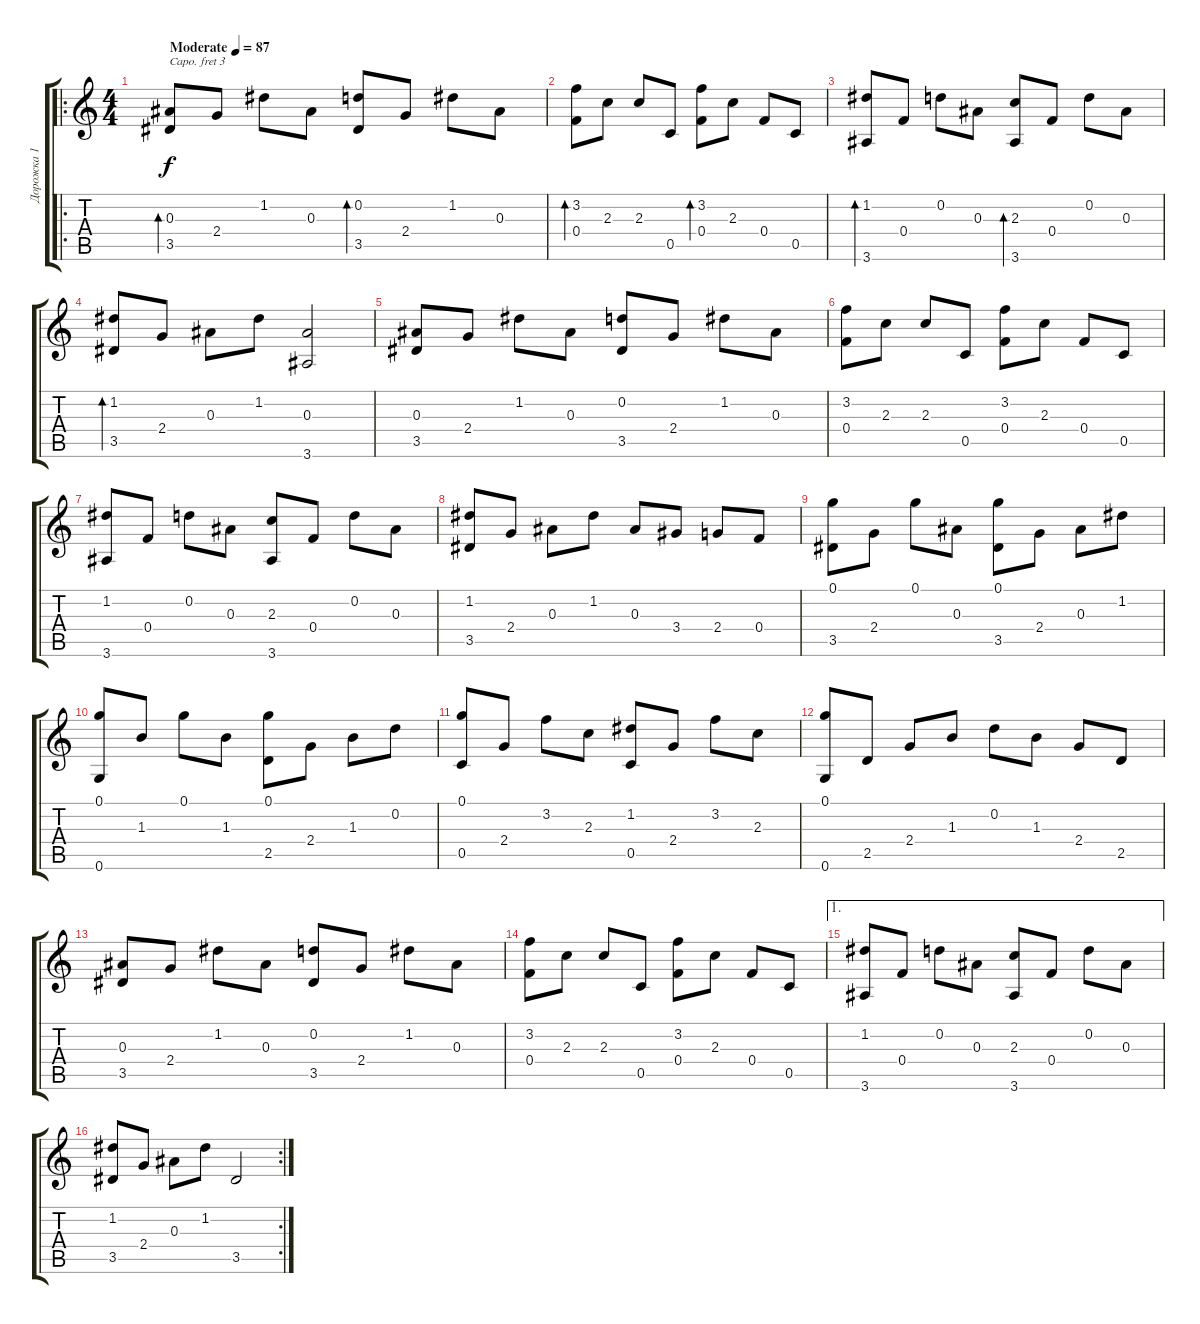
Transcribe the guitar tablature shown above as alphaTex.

\track ("Дорожка 1" "Дорожка 1") {instrument acousticguitarnylon}
\staff {score tabs}
\capo 3
\tuning (E4 B3 G3 D3 A2 E2) {hide}
\ro
\ts (4 4)
\tempo (87 "Moderate")
\clef g2
\ks c
(0.3 3.5).8{bd 60 dy f instrument acousticguitarnylon} 2.4.8 1.2.8 0.3.8 (0.2 3.5).8{bd 60} 2.4.8 1.2.8 0.3.8 |
(3.2 0.4).8{bd 60} 2.3.8 2.3.8 0.5.8 (3.2 0.4).8{bd 60} 2.3.8 0.4.8 0.5.8 |
(1.2 3.6).8{bd 60} 0.4.8 0.2.8 0.3.8 (2.3 3.6).8{bd 60} 0.4.8 0.2.8 0.3.8 |
(1.2 3.5).8{bd 60} 2.4.8 0.3.8 1.2.8 (0.3 3.6).2 |
(0.3 3.5).8 2.4.8 1.2.8 0.3.8 (0.2 3.5).8 2.4.8 1.2.8 0.3.8 |
(3.2 0.4).8 2.3.8 2.3.8 0.5.8 (3.2 0.4).8 2.3.8 0.4.8 0.5.8 |
(1.2 3.6).8 0.4.8 0.2.8 0.3.8 (2.3 3.6).8 0.4.8 0.2.8 0.3.8 |
(1.2 3.5).8 2.4.8 0.3.8 1.2.8 0.3.8 3.4.8 2.4.8 0.4.8 |
(0.1 3.5).8 2.4.8 0.1.8 0.3.8 (0.1 3.5).8 2.4.8 0.3.8 1.2.8 |
(0.1 0.6).8 1.3.8 0.1.8 1.3.8 (0.1 2.5).8 2.4.8 1.3.8 0.2.8 |
(0.1 0.5).8 2.4.8 3.2.8 2.3.8 (1.2 0.5).8 2.4.8 3.2.8 2.3.8 |
(0.1 0.6).8 2.5.8 2.4.8 1.3.8 0.2.8 1.3.8 2.4.8 2.5.8 |
(0.3 3.5).8 2.4.8 1.2.8 0.3.8 (0.2 3.5).8 2.4.8 1.2.8 0.3.8 |
(3.2 0.4).8 2.3.8 2.3.8 0.5.8 (3.2 0.4).8 2.3.8 0.4.8 0.5.8 |
\ae 1
(1.2 3.6).8 0.4.8 0.2.8 0.3.8 (2.3 3.6).8 0.4.8 0.2.8 0.3.8 |
\rc 2
(1.2 3.5).8 2.4.8 0.3.8 1.2.8 3.5.2
